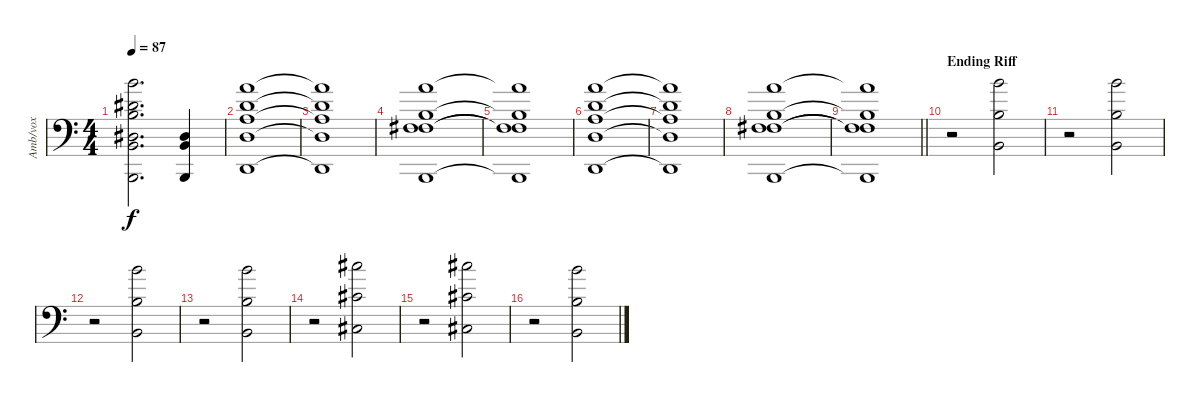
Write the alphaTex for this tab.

\track ("Amb/vox" "Amb/vox") {instrument stringensemble1}
\staff {score}
\tuning (Db4 A3 E3 A2 E2 A1) {hide}
\ts (4 4)
\tempo 87
\clef f4
\ks c
(10.1{t} 6.2{t} 7.3{t} 6.4{t} 7.5{t} 2.6{t}).2{d dy f} (6.4 7.5 2.6).4 |
(8.1 5.2 5.3 5.4 5.6).1 |
(8.1{t} 5.2{t} 5.3{t} 5.4{t} 5.6{t}).1 |
(8.1 2.2 2.3 9.4 2.6).1 |
(8.1{t} 2.2{t} 2.3{t} 9.4{t} 2.6{t}).1 |
(8.1 5.2 5.3 5.4 5.6).1 |
(8.1{t} 5.2{t} 5.3{t} 5.4{t} 5.6{t}).1 |
(8.1 2.2 2.3 9.4 2.6).1 |
\barLineRight lightlight
(8.1{t} 2.2{t} 2.3{t} 9.4{t} 2.6{t}).1 |
\section ("" "Ending Riff")
r.2 (10.1 7.3 7.5).2 |
r.2 (10.1 7.3 7.5).2 |
r.2 (10.1 7.3 7.5).2 |
r.2 (10.1 7.3 7.5).2 |
r.2 (12.1 9.3 9.5).2 |
r.2 (12.1 9.3 9.5).2 |
r.2 (10.1 7.3 7.5).2
